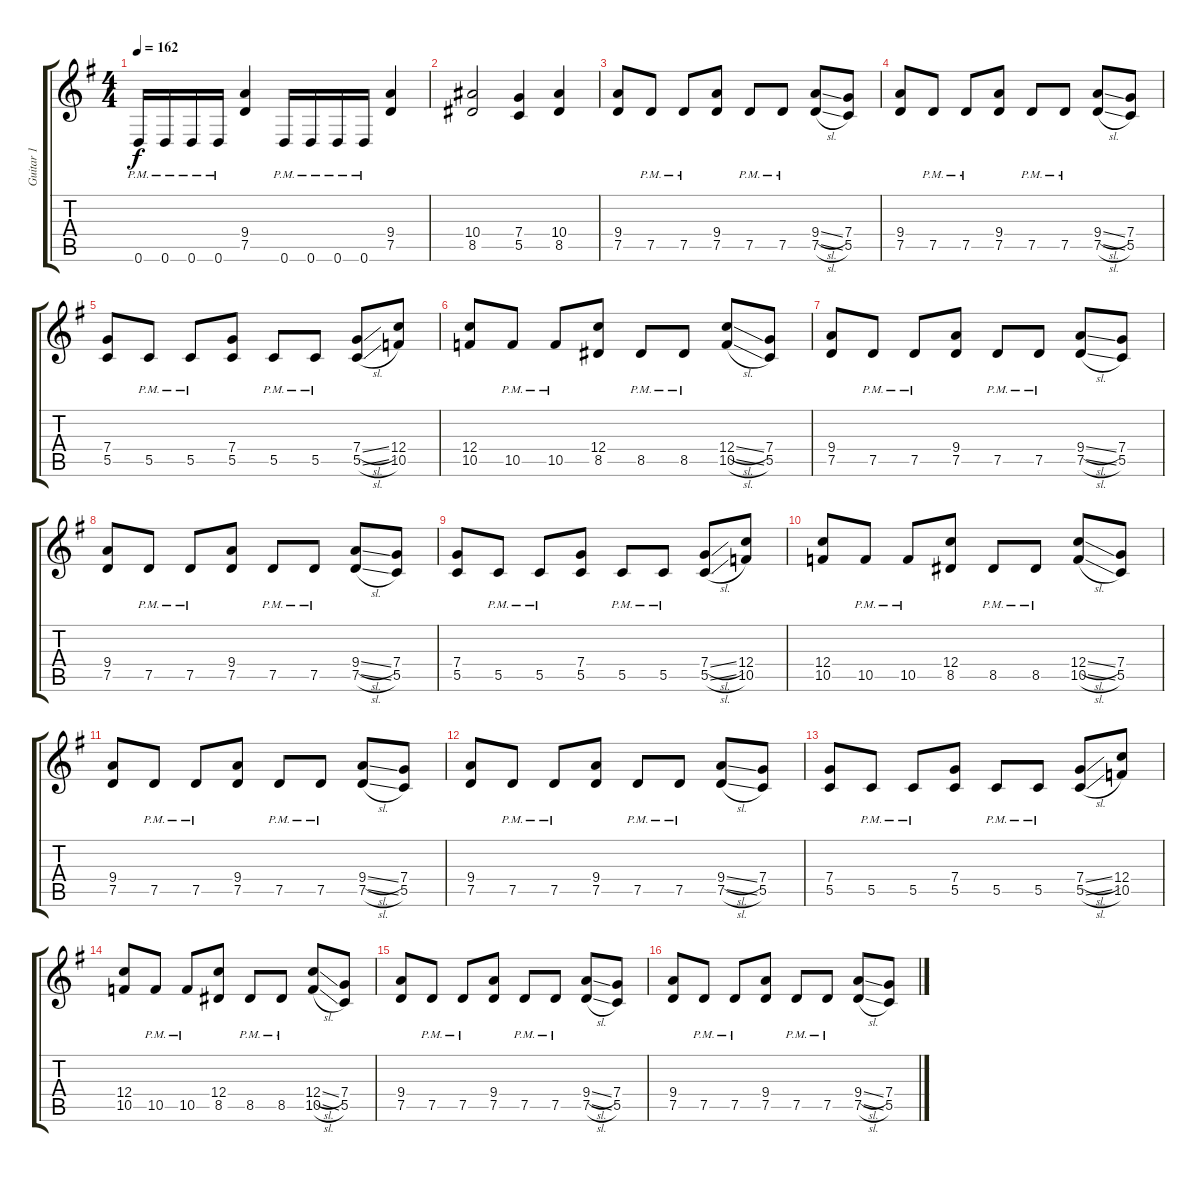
\track ("Guitar 1" "Guitar 1") {instrument distortionguitar}
\staff {score tabs}
\tuning (D4 A3 F3 C3 G2 D2) {hide}
\ts (4 4)
\tempo 162
\clef g2
\ks g
0.6{pm}.16{dy f} 0.6{pm}.16 0.6{pm}.16 0.6{pm}.16 (9.4 7.5).4 0.6{pm}.16 0.6{pm}.16 0.6{pm}.16 0.6{pm}.16 (9.4 7.5).4 |
(10.4 8.5).2 (7.4 5.5).4 (10.4 8.5).4 |
(9.4 7.5).8 7.5{pm}.8 7.5{pm}.8 (9.4 7.5).8 7.5{pm}.8 7.5{pm}.8 (9.4{sl} 7.5{sl}).8 (7.4 5.5).8 |
(9.4 7.5).8 7.5{pm}.8 7.5{pm}.8 (9.4 7.5).8 7.5{pm}.8 7.5{pm}.8 (9.4{sl} 7.5{sl}).8 (7.4 5.5).8 |
(7.4 5.5).8 5.5{pm}.8 5.5{pm}.8 (7.4 5.5).8 5.5{pm}.8 5.5{pm}.8 (7.4{sl} 5.5{sl}).8 (12.4 10.5).8 |
(12.4 10.5).8 10.5{pm}.8 10.5{pm}.8 (12.4 8.5).8 8.5{pm}.8 8.5{pm}.8 (12.4{sl} 10.5{sl}).8 (7.4 5.5).8 |
(9.4 7.5).8 7.5{pm}.8 7.5{pm}.8 (9.4 7.5).8 7.5{pm}.8 7.5{pm}.8 (9.4{sl} 7.5{sl}).8 (7.4 5.5).8 |
(9.4 7.5).8 7.5{pm}.8 7.5{pm}.8 (9.4 7.5).8 7.5{pm}.8 7.5{pm}.8 (9.4{sl} 7.5{sl}).8 (7.4 5.5).8 |
(7.4 5.5).8 5.5{pm}.8 5.5{pm}.8 (7.4 5.5).8 5.5{pm}.8 5.5{pm}.8 (7.4{sl} 5.5{sl}).8 (12.4 10.5).8 |
(12.4 10.5).8 10.5{pm}.8 10.5{pm}.8 (12.4 8.5).8 8.5{pm}.8 8.5{pm}.8 (12.4{sl} 10.5{sl}).8 (7.4 5.5).8 |
(9.4 7.5).8 7.5{pm}.8 7.5{pm}.8 (9.4 7.5).8 7.5{pm}.8 7.5{pm}.8 (9.4{sl} 7.5{sl}).8 (7.4 5.5).8 |
(9.4 7.5).8 7.5{pm}.8 7.5{pm}.8 (9.4 7.5).8 7.5{pm}.8 7.5{pm}.8 (9.4{sl} 7.5{sl}).8 (7.4 5.5).8 |
(7.4 5.5).8 5.5{pm}.8 5.5{pm}.8 (7.4 5.5).8 5.5{pm}.8 5.5{pm}.8 (7.4{sl} 5.5{sl}).8 (12.4 10.5).8 |
(12.4 10.5).8 10.5{pm}.8 10.5{pm}.8 (12.4 8.5).8 8.5{pm}.8 8.5{pm}.8 (12.4{sl} 10.5{sl}).8 (7.4 5.5).8 |
(9.4 7.5).8 7.5{pm}.8 7.5{pm}.8 (9.4 7.5).8 7.5{pm}.8 7.5{pm}.8 (9.4{sl} 7.5{sl}).8 (7.4 5.5).8 |
(9.4 7.5).8 7.5{pm}.8 7.5{pm}.8 (9.4 7.5).8 7.5{pm}.8 7.5{pm}.8 (9.4{sl} 7.5{sl}).8 (7.4 5.5).8
